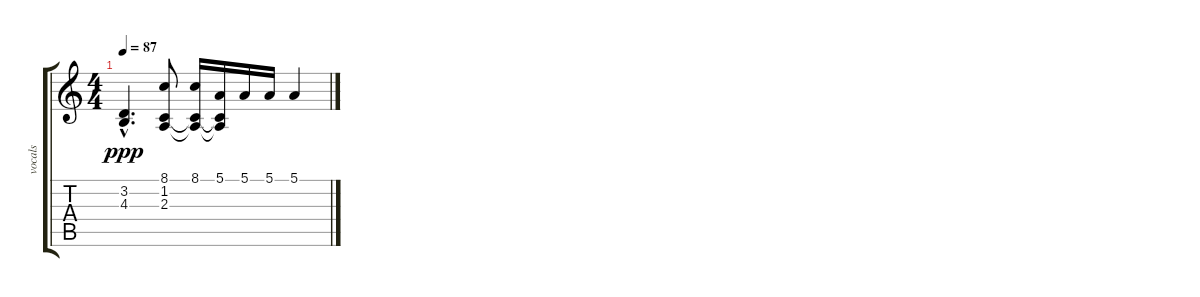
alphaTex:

\track ("vocals" "vocals") {instrument sopranosax}
\staff {score tabs}
\tuning (E4 B3 G3 D3 A2 E2) {hide}
\ts (4 4)
\tempo 87
\clef g2
\ks c
(3.2{hac} 4.3{hac}).4{d dy ppp} (8.1 1.2 2.3).8 (8.1 1.2{t} 2.3{t}).16 (5.1 1.2{t} 2.3{t}).16 5.1.16 5.1.16 5.1.4
